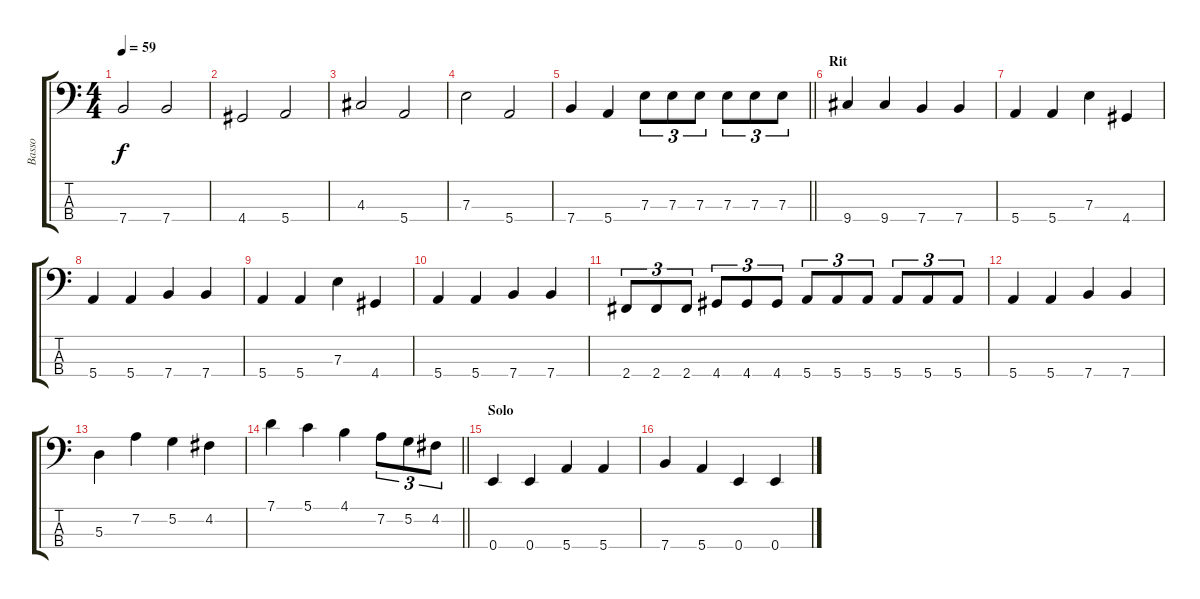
\track ("Basso" "Basso") {instrument electricbassfinger}
\staff {score tabs}
\tuning (G2 D2 A1 E1) {hide}
\ts (4 4)
\tempo 59
\clef f4
\ks c
7.4.2{dy f} 7.4.2 |
4.4.2 5.4.2 |
4.3.2 5.4.2 |
7.3.2 5.4.2 |
\barLineRight lightlight
7.4.4 5.4.4 7.3.8{tu (3 2)} 7.3.8{tu (3 2)} 7.3.8{tu (3 2)} 7.3.8{tu (3 2)} 7.3.8{tu (3 2)} 7.3.8{tu (3 2)} |
\section ("" "Rit")
9.4.4 9.4.4 7.4.4 7.4.4 |
5.4.4 5.4.4 7.3.4 4.4.4 |
5.4.4 5.4.4 7.4.4 7.4.4 |
5.4.4 5.4.4 7.3.4 4.4.4 |
5.4.4 5.4.4 7.4.4 7.4.4 |
2.4.8{tu (3 2)} 2.4.8{tu (3 2)} 2.4.8{tu (3 2)} 4.4.8{tu (3 2)} 4.4.8{tu (3 2)} 4.4.8{tu (3 2)} 5.4.8{tu (3 2)} 5.4.8{tu (3 2)} 5.4.8{tu (3 2)} 5.4.8{tu (3 2)} 5.4.8{tu (3 2)} 5.4.8{tu (3 2)} |
5.4.4 5.4.4 7.4.4 7.4.4 |
5.3.4 7.2.4 5.2.4 4.2.4 |
\barLineRight lightlight
7.1.4 5.1.4 4.1.4 7.2.8{tu (3 2)} 5.2.8{tu (3 2)} 4.2.8{tu (3 2)} |
\section ("" "Solo")
0.4.4 0.4.4 5.4.4 5.4.4 |
7.4.4 5.4.4 0.4.4 0.4.4
